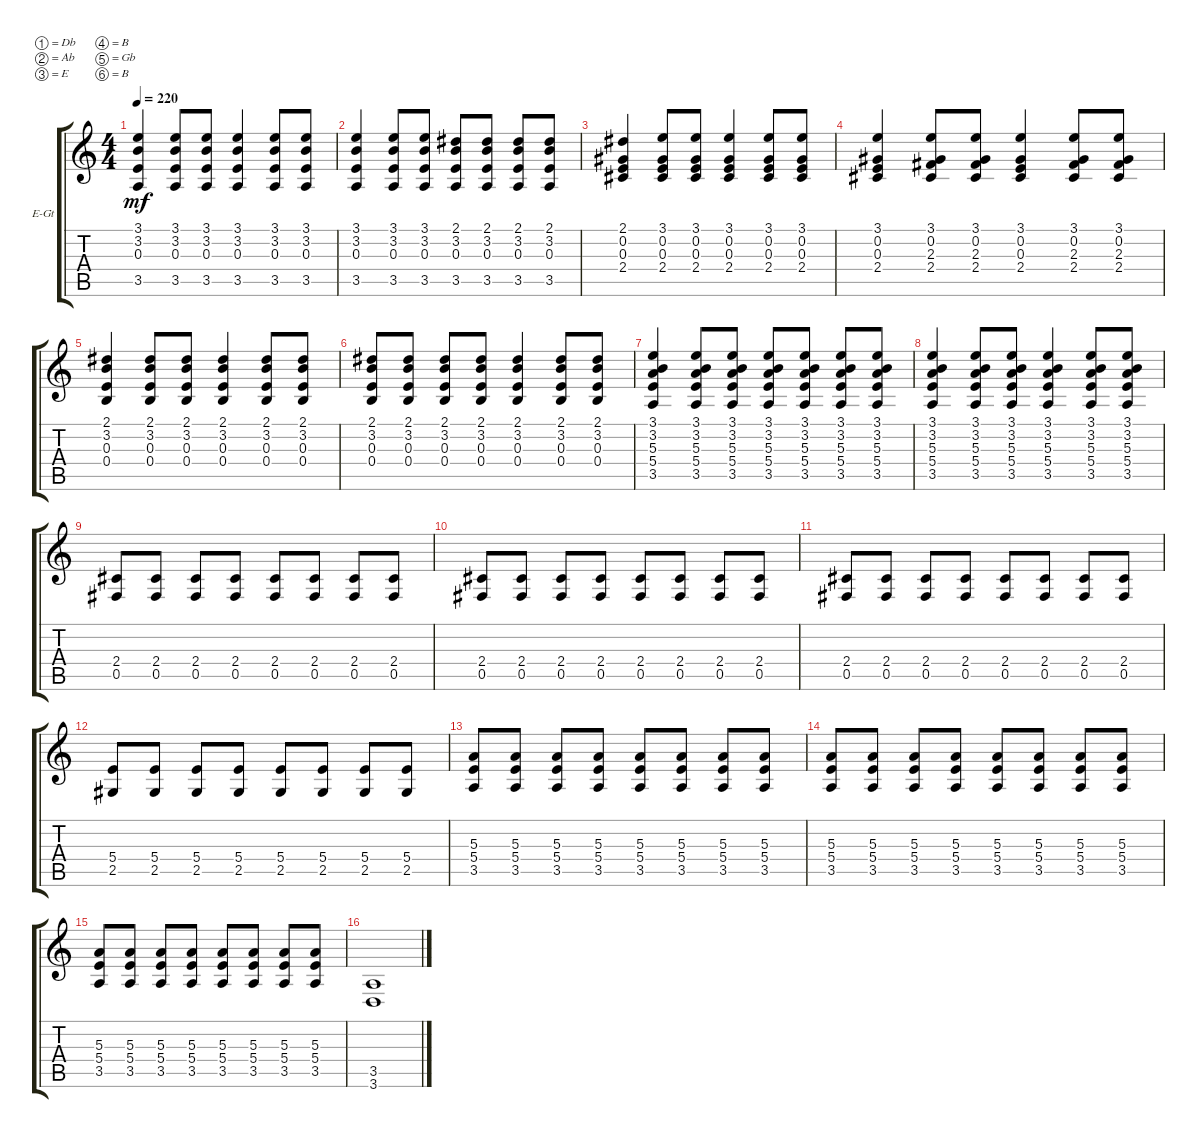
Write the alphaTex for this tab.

\bracketExtendMode groupsimilarinstruments
\firstSystemTrackNameOrientation horizontal
\otherSystemsTrackNameOrientation horizontal
\track ("Electric Guitar 1" "E-Gt") {instrument distortionguitar}
\staff {score tabs}
\tuning (Db4 Ab3 E3 B2 Gb2 B1)
\ts (4 4)
\tempo 220
\clef g2
\ks c
(0.3 3.2 3.1 3.5).4{dy mf} (3.1 3.2 0.3 3.5).8 (3.1 3.2 0.3 3.5).8 (0.3 3.2 3.1 3.5).4 (3.1 3.2 0.3 3.5).8 (3.1 3.2 0.3 3.5).8 |
(0.3 3.2 3.1 3.5).4 (3.1 3.2 0.3 3.5).8 (3.1 3.2 0.3 3.5).8 (0.3 3.2 2.1 3.5).8 (0.3 2.1 3.2 3.5).8 (0.3 3.2 2.1 3.5).8 (0.3 2.1 3.2 3.5).8 |
(0.3 0.2 2.1 2.4).4 (3.1 0.2 2.4 0.3).8 (0.3 3.1 0.2 2.4).8 (0.3 3.1 0.2 2.4).4 (3.1 0.2 2.4 0.3).8 (0.3 3.1 0.2 2.4).8 |
(0.3 3.1 0.2 2.4).4 (3.1 0.2 2.4 2.3).8 (2.3 3.1 0.2 2.4).8 (0.3 3.1 0.2 2.4).4 (3.1 0.2 2.4 2.3).8 (2.3 3.1 0.2 2.4).8 |
(0.4 0.3 3.2 2.1).4 (0.4 0.3 3.2 2.1).8 (0.4 0.3 3.2 2.1).8 (0.4 0.3 3.2 2.1).4 (0.4 0.3 3.2 2.1).8 (0.4 0.3 3.2 2.1).8 |
(0.4 0.3 3.2 2.1).8 (0.4 0.3 3.2 2.1).8 (0.4 0.3 3.2 2.1).8 (0.4 0.3 3.2 2.1).8 (0.4 0.3 3.2 2.1).4 (0.4 0.3 3.2 2.1).8 (0.4 0.3 3.2 2.1).8 |
(3.1 3.2 5.3 5.4 3.5).4 (3.1 3.2 5.3 5.4 3.5).8 (3.1 3.2 5.3 5.4 3.5).8 (3.1 3.2 5.3 5.4 3.5).8 (3.1 3.2 5.3 5.4 3.5).8 (3.1 3.2 5.3 5.4 3.5).8 (3.1 3.2 5.3 5.4 3.5).8 |
(3.1 3.2 5.3 5.4 3.5).4 (3.1 3.2 5.3 5.4 3.5).8 (3.1 3.2 5.3 5.4 3.5).8 (3.1 3.2 5.3 5.4 3.5).4 (3.1 3.2 5.3 5.4 3.5).8 (3.1 3.2 5.3 5.4 3.5).8 |
(0.5 2.4).8 (2.4 0.5).8 (2.4 0.5).8 (2.4 0.5).8 (2.4 0.5).8 (2.4 0.5).8 (2.4 0.5).8 (2.4 0.5).8 |
(0.5 2.4).8 (2.4 0.5).8 (2.4 0.5).8 (2.4 0.5).8 (2.4 0.5).8 (2.4 0.5).8 (2.4 0.5).8 (2.4 0.5).8 |
(0.5 2.4).8 (2.4 0.5).8 (2.4 0.5).8 (2.4 0.5).8 (2.4 0.5).8 (2.4 0.5).8 (2.4 0.5).8 (2.4 0.5).8 |
(2.5 5.4).8 (2.5 5.4).8 (2.5 5.4).8 (2.5 5.4).8 (2.5 5.4).8 (2.5 5.4).8 (2.5 5.4).8 (2.5 5.4).8 |
(3.5 5.4 5.3).8 (3.5 5.4 5.3).8 (3.5 5.4 5.3).8 (3.5 5.4 5.3).8 (3.5 5.4 5.3).8 (3.5 5.4 5.3).8 (3.5 5.4 5.3).8 (3.5 5.4 5.3).8 |
(3.5 5.4 5.3).8 (3.5 5.4 5.3).8 (3.5 5.4 5.3).8 (3.5 5.4 5.3).8 (3.5 5.4 5.3).8 (3.5 5.4 5.3).8 (3.5 5.4 5.3).8 (3.5 5.4 5.3).8 |
(3.5 5.4 5.3).8 (3.5 5.4 5.3).8 (3.5 5.4 5.3).8 (3.5 5.4 5.3).8 (3.5 5.4 5.3).8 (3.5 5.4 5.3).8 (3.5 5.4 5.3).8 (3.5 5.4 5.3).8 |
(3.6 3.5).1
